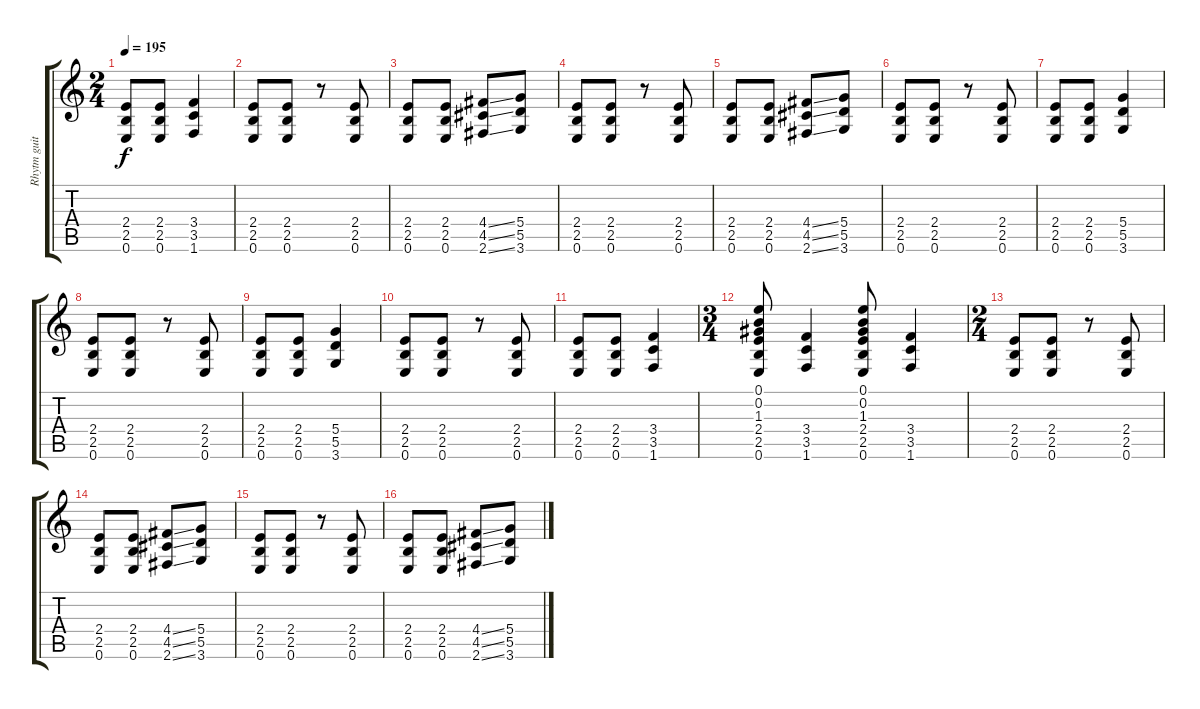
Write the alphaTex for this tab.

\track ("Rhytm guitar" "Rhytm guit") {instrument distortionguitar}
\staff {score tabs}
\tuning (E4 B3 G3 D3 A2 E2) {hide}
\ts (2 4)
\tempo 195
\clef g2
\ks c
(2.4 2.5 0.6).8{dy f} (2.4 2.5 0.6).8 (3.4 3.5 1.6).4 |
(2.4 2.5 0.6).8 (2.4 2.5 0.6).8 r.8 (2.4 2.5 0.6).8 |
(2.4 2.5 0.6).8 (2.4 2.5 0.6).8 (4.4{ss} 4.5{ss} 2.6{ss}).8 (5.4 5.5 3.6).8 |
(2.4 2.5 0.6).8 (2.4 2.5 0.6).8 r.8 (2.4 2.5 0.6).8 |
(2.4 2.5 0.6).8 (2.4 2.5 0.6).8 (4.4{ss} 4.5{ss} 2.6{ss}).8 (5.4 5.5 3.6).8 |
(2.4 2.5 0.6).8 (2.4 2.5 0.6).8 r.8 (2.4 2.5 0.6).8 |
(2.4 2.5 0.6).8 (2.4 2.5 0.6).8 (5.4 5.5 3.6).4 |
(2.4 2.5 0.6).8 (2.4 2.5 0.6).8 r.8 (2.4 2.5 0.6).8 |
(2.4 2.5 0.6).8 (2.4 2.5 0.6).8 (5.4 5.5 3.6).4 |
(2.4 2.5 0.6).8 (2.4 2.5 0.6).8 r.8 (2.4 2.5 0.6).8 |
(2.4 2.5 0.6).8 (2.4 2.5 0.6).8 (3.4 3.5 1.6).4 |
\ts (3 4)
(0.1 0.2 1.3 2.4 2.5 0.6).8 (3.4 3.5 1.6).4 (0.1 0.2 1.3 2.4 2.5 0.6).8 (3.4 3.5 1.6).4 |
\ts (2 4)
(2.4 2.5 0.6).8 (2.4 2.5 0.6).8 r.8 (2.4 2.5 0.6).8 |
(2.4 2.5 0.6).8 (2.4 2.5 0.6).8 (4.4{ss} 4.5{ss} 2.6{ss}).8 (5.4 5.5 3.6).8 |
(2.4 2.5 0.6).8 (2.4 2.5 0.6).8 r.8 (2.4 2.5 0.6).8 |
(2.4 2.5 0.6).8 (2.4 2.5 0.6).8 (4.4{ss} 4.5{ss} 2.6{ss}).8 (5.4 5.5 3.6).8
